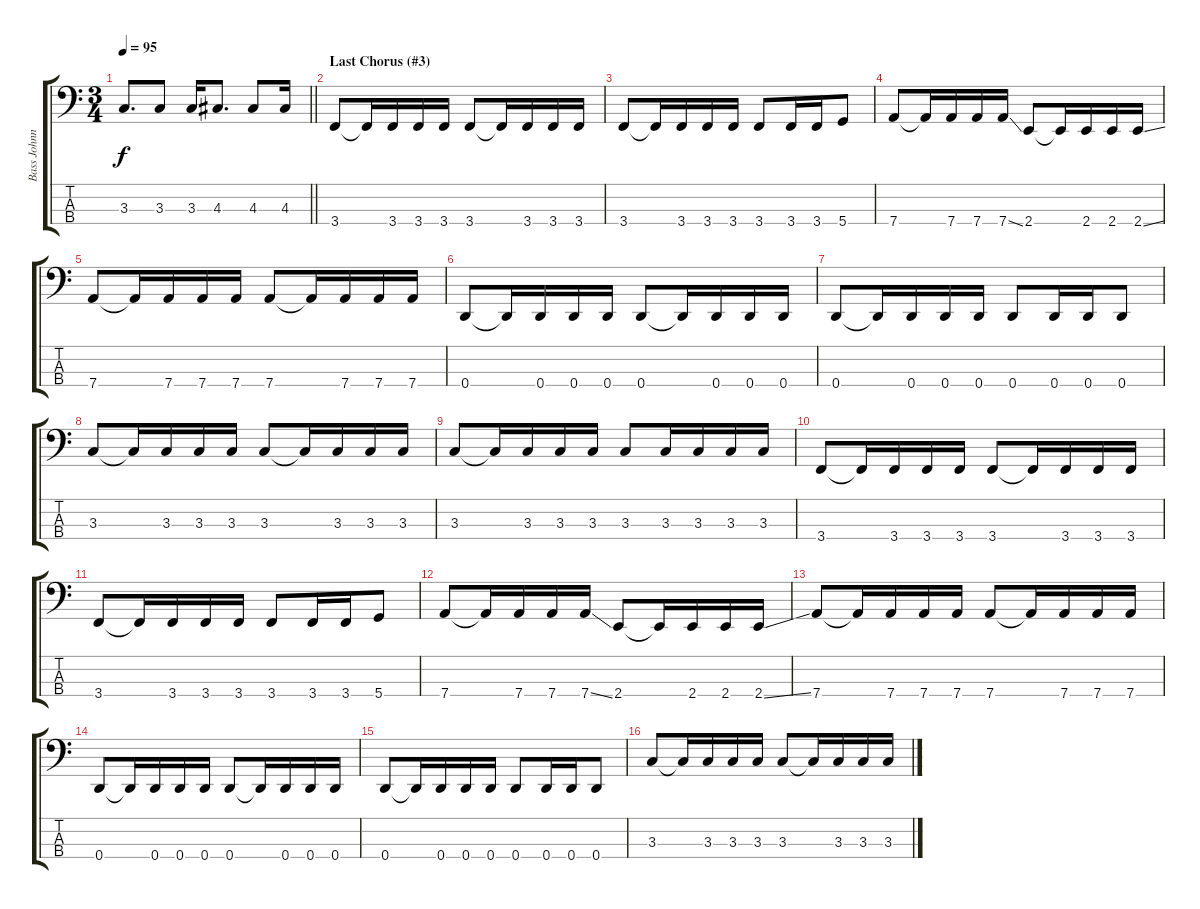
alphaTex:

\track ("Bass Johnny" "Bass Johnn") {instrument electricbassfinger}
\staff {score tabs}
\tuning (G2 D2 A1 D1) {hide}
\ts (3 4)
\tempo 95
\clef f4
\barLineRight lightlight
\ks c
3.3.8{d dy f} 3.3.8 3.3.16 4.3.8{d} 4.3.8 4.3.16 |
\section ("" "Last Chorus (#3)")
3.4.8 3.4{t}.16 3.4.16{beam merge} 3.4.16 3.4.16{beam split} 3.4.8{beam merge} 3.4{t}.16 3.4.16 3.4.16 3.4.16 |
3.4.8 3.4{t}.16 3.4.16{beam merge} 3.4.16 3.4.16{beam split} 3.4.8{beam merge} 3.4.16 3.4.16 5.4.8 |
7.4.8 7.4{t}.16 7.4.16{beam merge} 7.4.16 7.4{ss}.16{beam split} 2.4.8{beam merge} 2.4{t}.16 2.4.16 2.4.16 2.4{ss}.16 |
7.4.8 7.4{t}.16 7.4.16{beam merge} 7.4.16 7.4.16{beam split} 7.4.8{beam merge} 7.4{t}.16 7.4.16{beam merge} 7.4.16 7.4.16 |
0.4.8 0.4{t}.16 0.4.16{beam merge} 0.4.16 0.4.16{beam split} 0.4.8{beam merge} 0.4{t}.16 0.4.16 0.4.16 0.4.16 |
0.4.8 0.4{t}.16 0.4.16{beam merge} 0.4.16 0.4.16{beam split} 0.4.8{beam merge} 0.4.16 0.4.16 0.4.8 |
3.3.8 3.3{t}.16 3.3.16{beam merge} 3.3.16 3.3.16{beam split} 3.3.8{beam merge} 3.3{t}.16 3.3.16 3.3.16 3.3.16 |
3.3.8 3.3{t}.16 3.3.16{beam merge} 3.3.16 3.3.16{beam split} 3.3.8{beam merge} 3.3.16 3.3.16 3.3.16 3.3.16 |
3.4.8 3.4{t}.16 3.4.16{beam merge} 3.4.16 3.4.16{beam split} 3.4.8{beam merge} 3.4{t}.16 3.4.16 3.4.16 3.4.16 |
3.4.8 3.4{t}.16 3.4.16{beam merge} 3.4.16 3.4.16{beam split} 3.4.8{beam merge} 3.4.16 3.4.16 5.4.8 |
7.4.8 7.4{t}.16 7.4.16{beam merge} 7.4.16 7.4{ss}.16{beam split} 2.4.8{beam merge} 2.4{t}.16 2.4.16 2.4.16 2.4{ss}.16 |
7.4.8 7.4{t}.16 7.4.16{beam merge} 7.4.16 7.4.16{beam split} 7.4.8{beam merge} 7.4{t}.16 7.4.16{beam merge} 7.4.16 7.4.16 |
0.4.8 0.4{t}.16 0.4.16{beam merge} 0.4.16 0.4.16{beam split} 0.4.8{beam merge} 0.4{t}.16 0.4.16 0.4.16 0.4.16 |
0.4.8 0.4{t}.16 0.4.16{beam merge} 0.4.16 0.4.16{beam split} 0.4.8{beam merge} 0.4.16 0.4.16 0.4.8 |
3.3.8 3.3{t}.16 3.3.16{beam merge} 3.3.16 3.3.16{beam split} 3.3.8{beam merge} 3.3{t}.16 3.3.16 3.3.16 3.3.16
